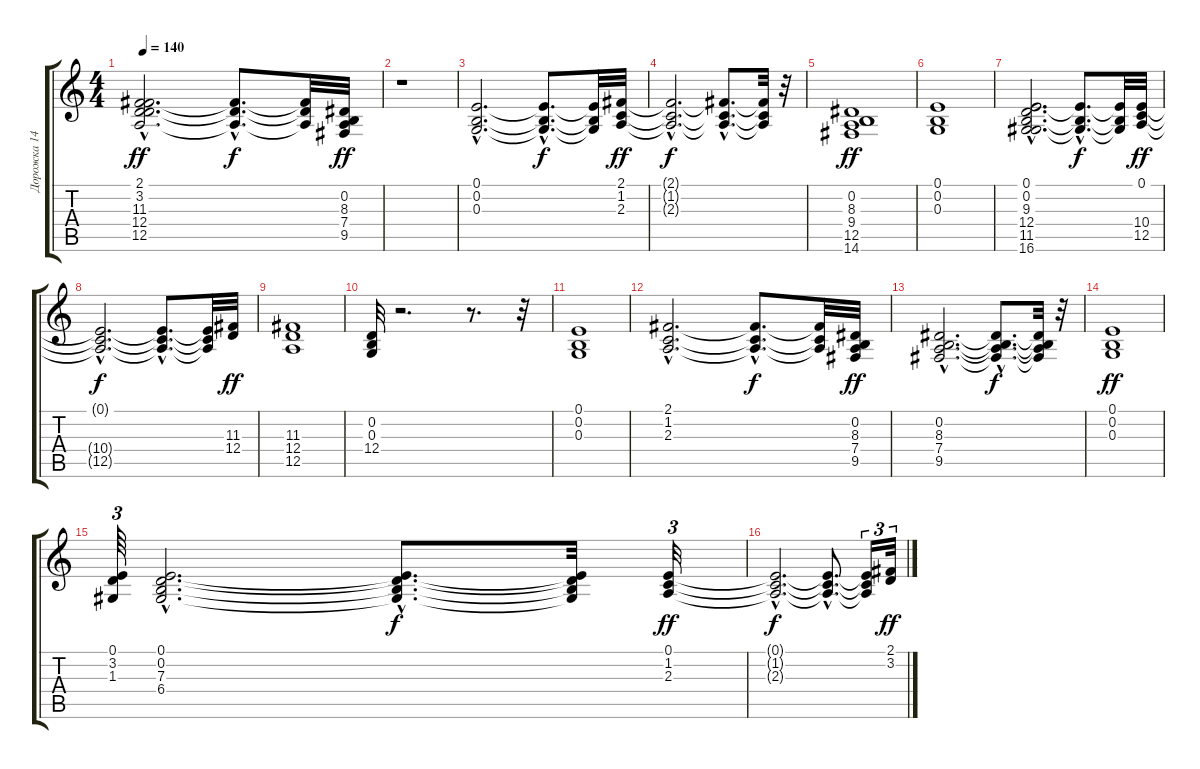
\track ("Дорожка 14" "Дорожка 14") {instrument rockorgan}
\staff {score tabs}
\tuning (E4 B3 G3 D3 A2 E2) {hide}
\ts (4 4)
\tempo 140
\clef g2
\ks c
(2.1 3.2 11.3{hac} 12.4{hac} 12.5{hac}).2{d dy ff} (11.3{hac t} 12.4{hac t} 12.5{hac t}).8{d dy f} (11.3{t} 12.4{t} 12.5{t}).32 (0.2 8.3 7.4 9.5).32{dy ff} |
r.1 |
(0.1{hac} 0.2{hac} 0.3{hac}).2{d} (0.1{hac t} 0.2{hac t} 0.3{hac t}).8{d dy f} (0.1{t} 0.2{t} 0.3{t}).32 (2.1 1.2 2.3).32{dy ff} |
(2.1{hac t} 1.2{hac t} 2.3{hac t}).2{d dy f} (2.1{hac t} 1.2{hac t} 2.3{hac t}).8{d} (2.1{t} 1.2{t} 2.3{t}).32 r.32 |
(0.2 8.3 9.4 12.5 14.6).1{dy ff} |
(0.1 0.2 0.3).1 |
(0.1 0.2{hac} 9.3{hac} 12.4 11.5 16.6{hac}).2{d} (0.2{hac t} 9.3{hac t} 16.6{hac t}).8{d dy f} (0.2{t} 9.3{t} 16.6{t}).32 (0.1 10.4 12.5).32{dy ff} |
(0.1{hac t} 10.4{hac t} 12.5{hac t}).2{d dy f} (0.1{hac t} 10.4{hac t} 12.5{hac t}).8{d} (0.1{t} 10.4{t} 12.5{t}).32 (11.3 12.4).32{dy ff} |
(11.3 12.4 12.5).1 |
(0.2 0.3 12.4).32 r.2{d} r.8{d} r.32 |
(0.1 0.2 0.3).1 |
(2.1{hac} 1.2{hac} 2.3{hac}).2{d} (2.1{hac t} 1.2{hac t} 2.3{hac t}).8{d dy f} (2.1{t} 1.2{t} 2.3{t}).32 (0.2 8.3 7.4 9.5).32{dy ff} |
(0.2{hac} 8.3{hac} 7.4{hac} 9.5{hac}).2{d} (0.2{hac t} 8.3{hac t} 7.4{hac t} 9.5{hac t}).8{d dy f} (0.2{t} 8.3{t} 7.4{t} 9.5{t}).32 r.32 |
(0.1 0.2 0.3).1{dy ff} |
(0.1 3.2 1.3).64{tu (3 2)} (0.1{hac} 0.2{hac} 7.3{hac} 6.4{hac}).2{d} (0.1{hac t} 0.2{hac t} 7.3{hac t} 6.4{hac t}).8{d dy f} (0.1{t} 0.2{t} 7.3{t} 6.4{t}).32 (0.1 1.2 2.3).32{tu (3 2) dy ff} |
(0.1{hac t} 1.2{hac t} 2.3{hac t}).2{d dy f} (0.1{hac t} 1.2{hac t} 2.3{hac t}).8{d} (0.1{t} 1.2{t} 2.3{t}).16{tu (3 2)} (2.1 3.2).32{tu (3 2) dy ff}
